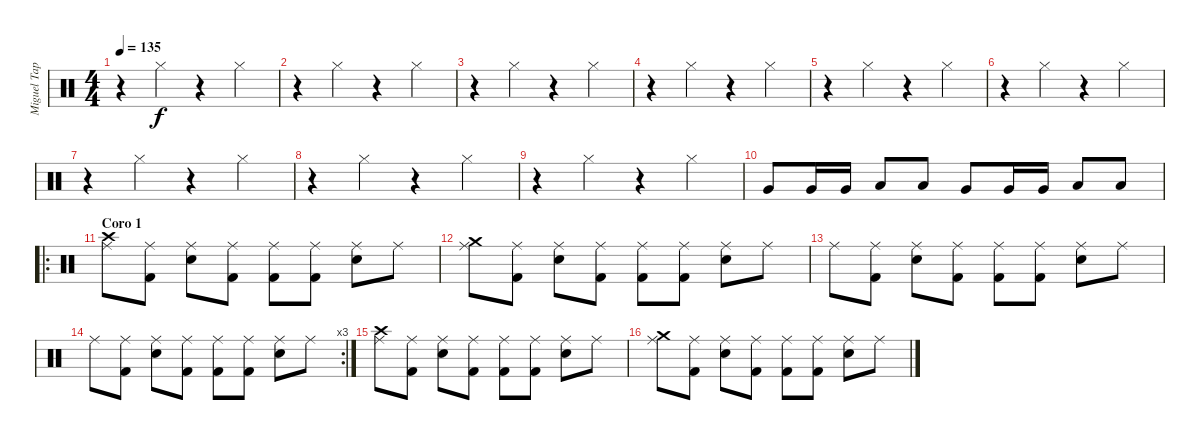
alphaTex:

\track ("Miguel Tapia" "Miguel Tap") {instrument percussion}
\staff {score}
\articulation defaults
\ts (4 4)
\tempo 135
\clef neutral
\ks c
r.4{dy f} "Hi-Hat (closed)".4 r.4 "Hi-Hat (closed)".4 |
r.4 "Hi-Hat (closed)".4 r.4 "Hi-Hat (closed)".4 |
r.4 "Hi-Hat (closed)".4 r.4 "Hi-Hat (closed)".4 |
r.4 "Hi-Hat (closed)".4 r.4 "Hi-Hat (closed)".4 |
r.4 "Hi-Hat (closed)".4 r.4 "Hi-Hat (closed)".4 |
r.4 "Hi-Hat (closed)".4 r.4 "Hi-Hat (closed)".4 |
r.4 "Hi-Hat (closed)".4 r.4 "Hi-Hat (closed)".4 |
r.4 "Hi-Hat (closed)".4 r.4 "Hi-Hat (closed)".4 |
r.4 "Hi-Hat (closed)".4 r.4 "Hi-Hat (closed)".4 |
"Very Low Tom (hit)".8{volume 16} "Very Low Tom (hit)".16 "Very Low Tom (hit)".16 "Low Floor Tom (hit)".8 "Low Floor Tom (hit)".8 "Very Low Tom (hit)".8 "Very Low Tom (hit)".16 "Very Low Tom (hit)".16 "Low Floor Tom (hit)".8 "Low Floor Tom (hit)".8 |
\ro
\section ("" "Coro 1")
("Ride (middle)" "Crash high (hit)").8{volume 13} ("Ride (middle)" "Kick (hit) 2").8 ("Ride (middle)" "Snare (hit) 2").8 ("Ride (middle)" "Kick (hit) 2").8 ("Ride (middle)" "Kick (hit) 2").8 ("Ride (middle)" "Kick (hit) 2").8 ("Ride (middle)" "Snare (hit) 2").8 "Ride (middle)".8 |
("Ride (middle)" "Crash medium (hit)").8 ("Ride (middle)" "Kick (hit) 2").8 ("Ride (middle)" "Snare (hit) 2").8 ("Ride (middle)" "Kick (hit) 2").8 ("Ride (middle)" "Kick (hit) 2").8 ("Ride (middle)" "Kick (hit) 2").8 ("Ride (middle)" "Snare (hit) 2").8 "Ride (middle)".8 |
"Ride (middle)".8 ("Ride (middle)" "Kick (hit) 2").8 ("Ride (middle)" "Snare (hit) 2").8 ("Ride (middle)" "Kick (hit) 2").8 ("Ride (middle)" "Kick (hit) 2").8 ("Ride (middle)" "Kick (hit) 2").8 ("Ride (middle)" "Snare (hit) 2").8 "Ride (middle)".8 |
\rc 3 "Ride (middle)".8
("Ride (middle)" "Kick (hit) 2").8 ("Ride (middle)" "Snare (hit) 2").8 ("Ride (middle)" "Kick (hit) 2").8 ("Ride (middle)" "Kick (hit) 2").8 ("Ride (middle)" "Kick (hit) 2").8 ("Ride (middle)" "Snare (hit) 2").8 "Ride (middle)".8 |
("Ride (middle)" "Crash high (hit)").8 ("Ride (middle)" "Kick (hit) 2").8 ("Ride (middle)" "Snare (hit) 2").8 ("Ride (middle)" "Kick (hit) 2").8 ("Ride (middle)" "Kick (hit) 2").8 ("Ride (middle)" "Kick (hit) 2").8 ("Ride (middle)" "Snare (hit) 2").8 "Ride (middle)".8 |
("Ride (middle)" "Crash medium (hit)").8 ("Ride (middle)" "Kick (hit) 2").8 ("Ride (middle)" "Snare (hit) 2").8 ("Ride (middle)" "Kick (hit) 2").8 ("Ride (middle)" "Kick (hit) 2").8 ("Ride (middle)" "Kick (hit) 2").8 ("Ride (middle)" "Snare (hit) 2").8 "Ride (middle)".8
